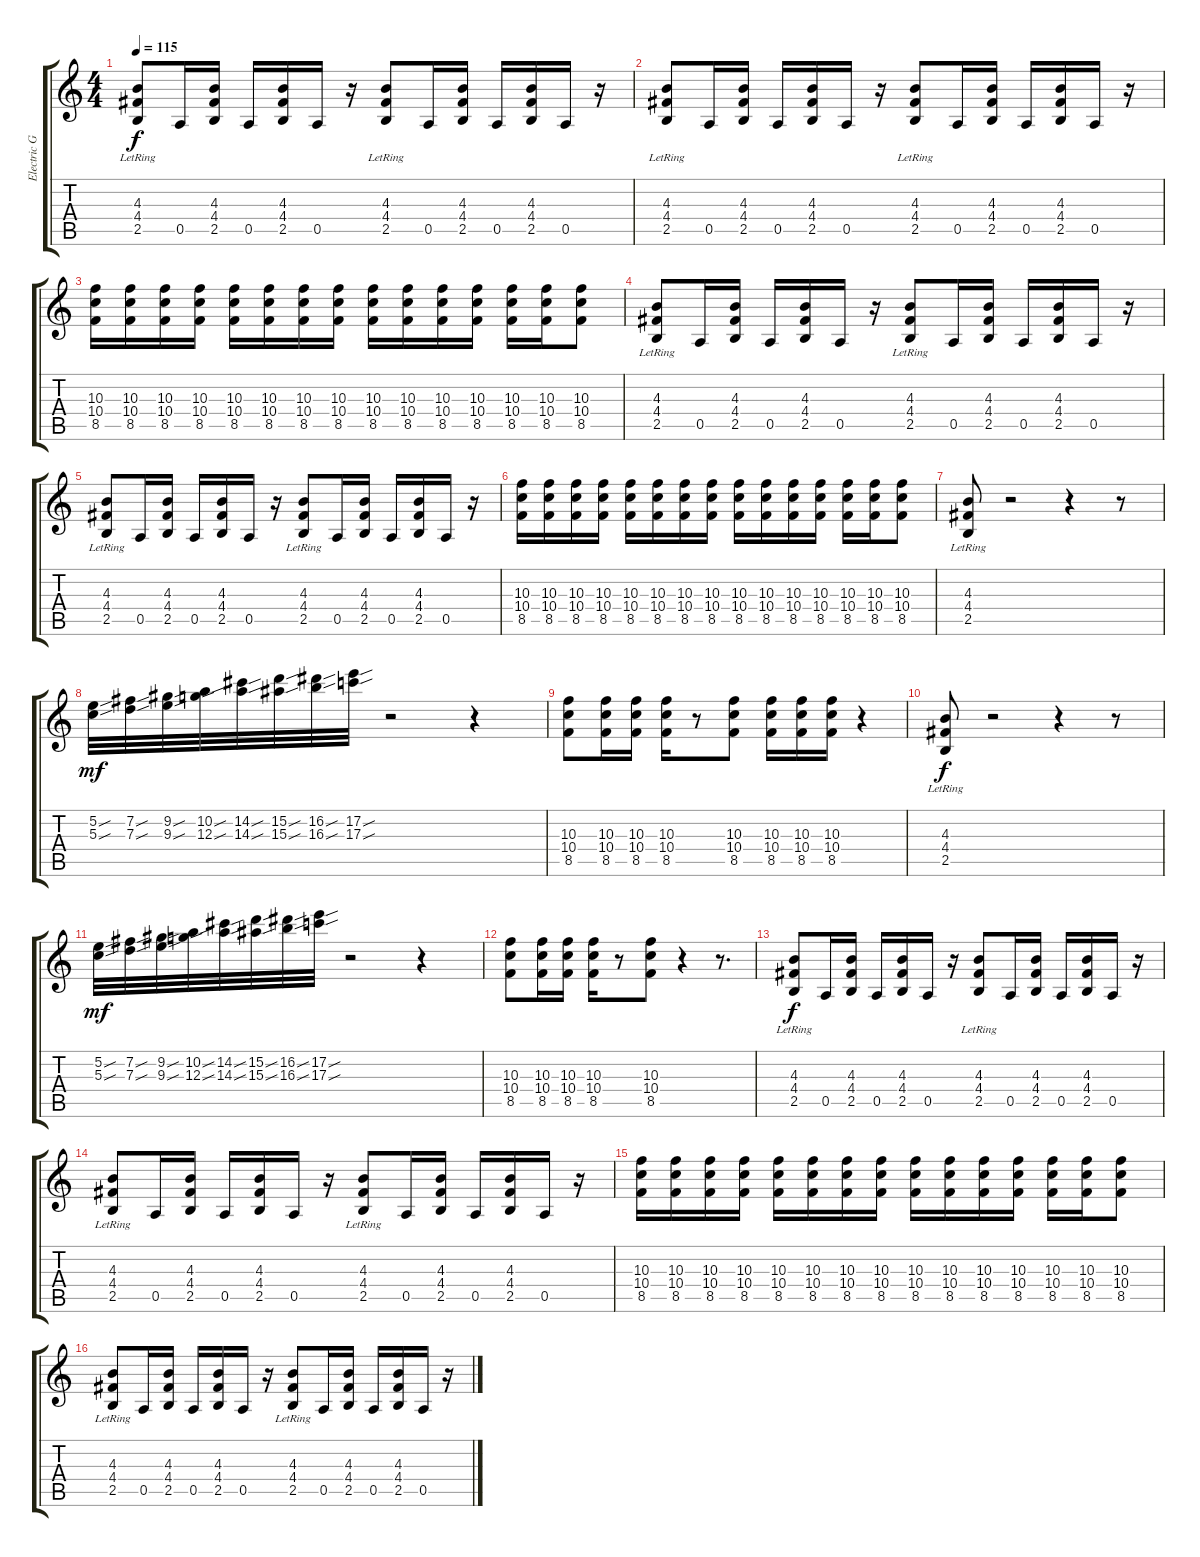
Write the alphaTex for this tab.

\track ("Electric Guitar" "Electric G") {instrument overdrivenguitar}
\staff {score tabs}
\tuning (E4 B3 G3 D3 A2 D2) {hide}
\ts (4 4)
\tempo 115
\clef g2
\ks c
(4.3 4.4{lr} 2.5).8{dy f instrument overdrivenguitar} 0.5.16 (4.3 4.4 2.5).16 0.5.16 (4.3 4.4 2.5).16 0.5.16 r.16 (4.3 4.4{lr} 2.5).8 0.5.16 (4.3 4.4 2.5).16 0.5.16 (4.3 4.4 2.5).16 0.5.16 r.16 |
(4.3 4.4{lr} 2.5).8 0.5.16 (4.3 4.4 2.5).16 0.5.16 (4.3 4.4 2.5).16 0.5.16 r.16 (4.3 4.4{lr} 2.5).8 0.5.16 (4.3 4.4 2.5).16 0.5.16 (4.3 4.4 2.5).16 0.5.16 r.16 |
(10.3 10.4 8.5).16 (10.3 10.4 8.5).16 (10.3 10.4 8.5).16 (10.3 10.4 8.5).16 (10.3 10.4 8.5).16 (10.3 10.4 8.5).16 (10.3 10.4 8.5).16 (10.3 10.4 8.5).16 (10.3 10.4 8.5).16 (10.3 10.4 8.5).16 (10.3 10.4 8.5).16 (10.3 10.4 8.5).16 (10.3 10.4 8.5).16 (10.3 10.4 8.5).16 (10.3 10.4 8.5).8 |
(4.3 4.4{lr} 2.5).8 0.5.16 (4.3 4.4 2.5).16 0.5.16 (4.3 4.4 2.5).16 0.5.16 r.16 (4.3 4.4{lr} 2.5).8 0.5.16 (4.3 4.4 2.5).16 0.5.16 (4.3 4.4 2.5).16 0.5.16 r.16 |
(4.3 4.4{lr} 2.5).8 0.5.16 (4.3 4.4 2.5).16 0.5.16 (4.3 4.4 2.5).16 0.5.16 r.16 (4.3 4.4{lr} 2.5).8 0.5.16 (4.3 4.4 2.5).16 0.5.16 (4.3 4.4 2.5).16 0.5.16 r.16 |
(10.3 10.4 8.5).16 (10.3 10.4 8.5).16 (10.3 10.4 8.5).16 (10.3 10.4 8.5).16 (10.3 10.4 8.5).16 (10.3 10.4 8.5).16 (10.3 10.4 8.5).16 (10.3 10.4 8.5).16 (10.3 10.4 8.5).16 (10.3 10.4 8.5).16 (10.3 10.4 8.5).16 (10.3 10.4 8.5).16 (10.3 10.4 8.5).16 (10.3 10.4 8.5).16 (10.3 10.4 8.5).8 |
(4.3 4.4 2.5{lr}).8 r.2 r.4 r.8 |
(5.2{sou} 5.3{sou}).32{dy mf} (7.2{sou} 7.3{sou}).32 (9.2{sou} 9.3{sou}).32 (10.2{sou} 12.3{sou}).32 (14.2{sou} 14.3{sou}).32 (15.2{sou} 15.3{sou}).32 (16.2{sou} 16.3{sou}).32 (17.2{sou} 17.3{sou}).32 r.2 r.4 |
(10.3 10.4 8.5).8 (10.3 10.4 8.5).16 (10.3 10.4 8.5).16 (10.3 10.4 8.5).16 r.8 (10.3 10.4 8.5).8 (10.3 10.4 8.5).16 (10.3 10.4 8.5).16 (10.3 10.4 8.5).16 r.4 |
(4.3 4.4 2.5{lr}).8{dy f} r.2 r.4 r.8 |
(5.2{sou} 5.3{sou}).32{dy mf} (7.2{sou} 7.3{sou}).32 (9.2{sou} 9.3{sou}).32 (10.2{sou} 12.3{sou}).32 (14.2{sou} 14.3{sou}).32 (15.2{sou} 15.3{sou}).32 (16.2{sou} 16.3{sou}).32 (17.2{sou} 17.3{sou}).32 r.2 r.4 |
(10.3 10.4 8.5).8 (10.3 10.4 8.5).16 (10.3 10.4 8.5).16 (10.3 10.4 8.5).16 r.8 (10.3 10.4 8.5).8 r.4 r.8{d} |
(4.3 4.4{lr} 2.5).8{dy f} 0.5.16 (4.3 4.4 2.5).16 0.5.16 (4.3 4.4 2.5).16 0.5.16 r.16 (4.3 4.4{lr} 2.5).8 0.5.16 (4.3 4.4 2.5).16 0.5.16 (4.3 4.4 2.5).16 0.5.16 r.16 |
(4.3 4.4{lr} 2.5).8 0.5.16 (4.3 4.4 2.5).16 0.5.16 (4.3 4.4 2.5).16 0.5.16 r.16 (4.3 4.4{lr} 2.5).8 0.5.16 (4.3 4.4 2.5).16 0.5.16 (4.3 4.4 2.5).16 0.5.16 r.16 |
(10.3 10.4 8.5).16 (10.3 10.4 8.5).16 (10.3 10.4 8.5).16 (10.3 10.4 8.5).16 (10.3 10.4 8.5).16 (10.3 10.4 8.5).16 (10.3 10.4 8.5).16 (10.3 10.4 8.5).16 (10.3 10.4 8.5).16 (10.3 10.4 8.5).16 (10.3 10.4 8.5).16 (10.3 10.4 8.5).16 (10.3 10.4 8.5).16 (10.3 10.4 8.5).16 (10.3 10.4 8.5).8 |
(4.3 4.4{lr} 2.5).8 0.5.16 (4.3 4.4 2.5).16 0.5.16 (4.3 4.4 2.5).16 0.5.16 r.16 (4.3 4.4{lr} 2.5).8 0.5.16 (4.3 4.4 2.5).16 0.5.16 (4.3 4.4 2.5).16 0.5.16 r.16
